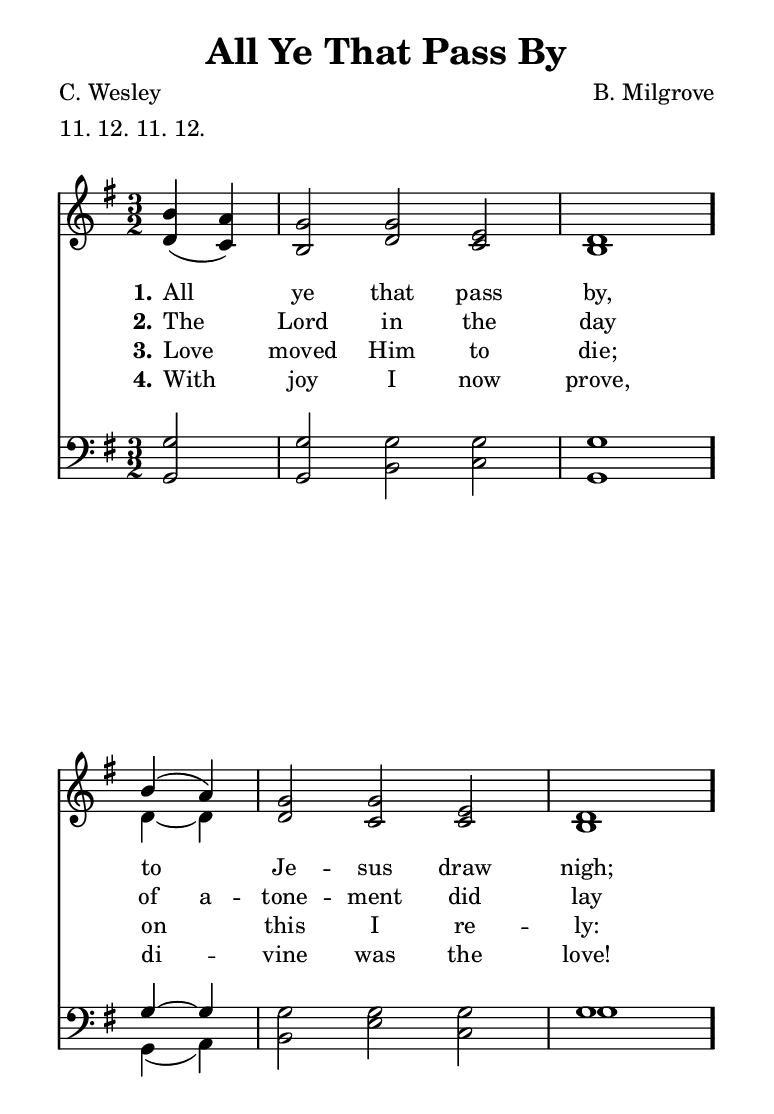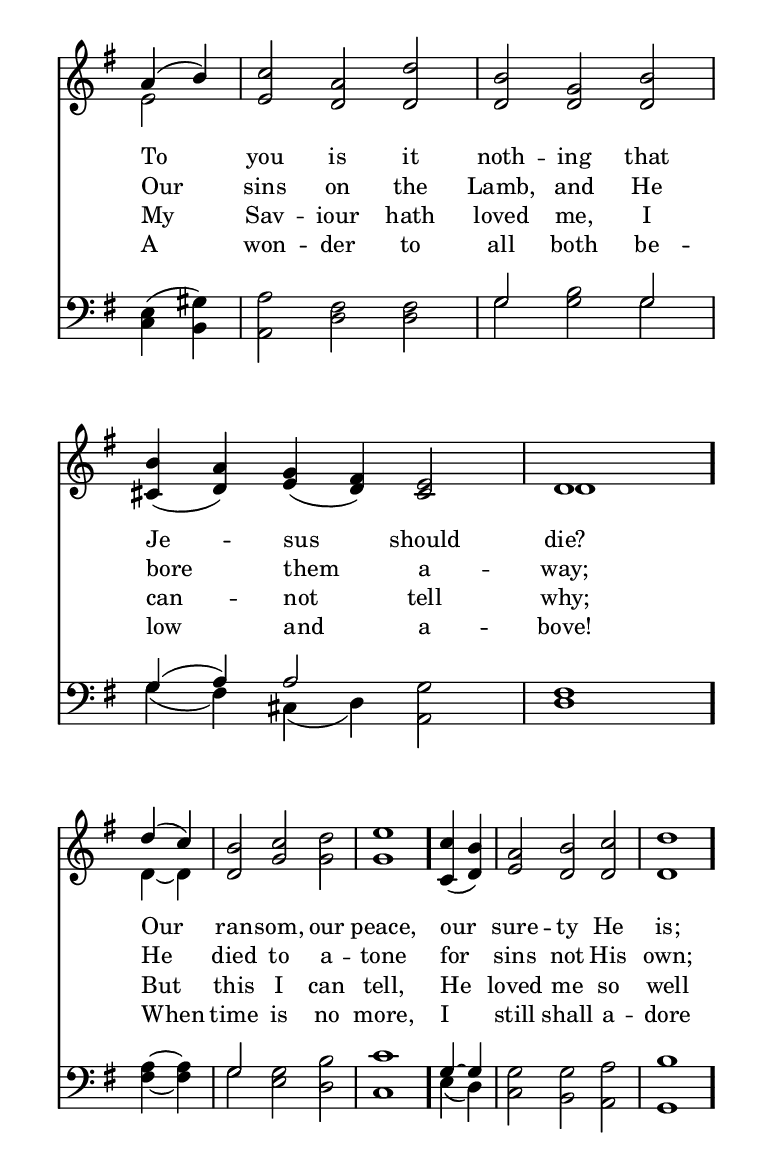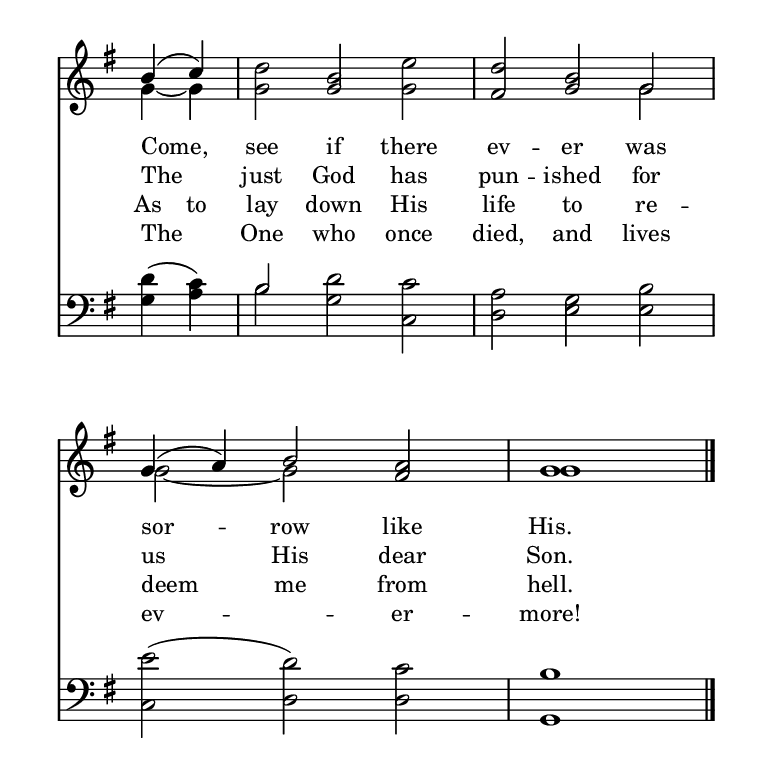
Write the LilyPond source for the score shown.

\include "common/global.ily"
\paper {
  \include "common/paper.ily"
  %ragged-bottom = ##t
  %ragged-last-bottom = ##t
  %systems-per-page = ##f
  %page-count = ##f
}

\header{
  hymnnumber = "60"
  title = "All Ye That Pass By"
  tunename = "Harwich"
  meter = "11. 12. 11. 12."
  poet = "C. Wesley"
  composer = "B. Milgrove"
  %copyright = ""
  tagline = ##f
}

% for fermata in MIDI
ta = { \tempo 4=140 }
tb = { \tempo 4=70  }

patternAA = { c4 c4 | c2 c2 c2 | c1 }
patternAB = { c2    | c2 c2 c2 | c1 \patternAA }

patternBA = { c4 c4 | c2 c2 c2 | c2 c2 c2 c4( c4) c4( c4) c2 | c1 }
patternBB = { c2    | c2 c2 c2 | c2 c2 c2 c4( c4) c4( c4) c2 | c1 }
patternBC = { c4 c4 | c2 c2 c2 | c2 c2 c2 c4( c4) c2      c2 | c1 }
patternBD = { c4 c4 | c2 c2 c2 | c2 c2 c2 c2      c2      c2 | c1 }

global = {
  \include "common/overrides.ily"
  \override Staff.TimeSignature.style = #'numbered
  \time 3/2
  \override Score.MetronomeMark.transparent = ##t % hide all fermata changes too
  \ta
  \key g \major
  \partial 2
  \autoBeamOff
}

notesSoprano = {
\global
\relative c'' {

  \changePitch \patternAA { b( a) | g g e | d | b'( a) | g g e | d }
  \changePitch \patternBA { a'( b) | c a d | b g b | b( a) g( fis) e | d }
  \changePitch \patternAA { d'( c) | b c d | e | c( b) | a b c | d }
  \changePitch \patternBC { b( c) | d b e | d b g | g( a) b a | g }

  \bar "|."

}
}

notesAlto = {
\global
\relative e' {

  \changePitch \patternAA { d( c) | b d c | b | d ~ d | d c c | b }
  \changePitch \patternBB { e | e d d | d d d | cis( d) e( d) cis | d }
  \changePitch \patternAA { d ~ d | d | g g | g | c,( d) | e d d | d }
  \changePitch \patternBD { g ~ g | g g g | fis g g | g ~ g fis | g }

}
}

notesTenor = {
\global
\relative a {

  \changePitch \patternAB { g | g g g | g | g ~ g | g g g | g }
  \changePitch \patternBC { e( gis) | a fis fis | g b g | g( a) a g | fis }
  \changePitch \patternAA { a ~ a | g g b | c | g ~ g | g g a | b }
  \changePitch \patternBD { d( c) | b d c | a g b | e( d) c | b }

}
}

notesBass = {
\global
\relative f, {

  \changePitch \patternAB { g | g b c | g | g( a) | b e c | g' }
  \changePitch \patternBA { c,( b) | a d d | g g g | g( fis) cis( d) a | d }
  \changePitch \patternAA { fis ~ fis | g e d | c | e( d) c b a | g }
  \changePitch \patternBD { g'( a) | b g c, | d e e | c( d) d | g, }

}
}

wordsA = \lyricmode {
\set stanza = "1."

All ye that pass by, \bar "." to Je -- sus draw nigh; \bar "." \break
To you is it noth -- ing that Je -- sus should die? \bar "." \break
Our ran -- som, our peace, \bar "." our sure -- ty He is; \bar "." \break
Come, see if there ev -- er was sor -- row like His. \bar "." \break

}

wordsB = \lyricmode {
\set stanza = "2."

The Lord in the day { \mon } of a -- { \moff } tone -- ment did lay
Our sins on the Lamb, and He bore them a -- way;
He died to a -- tone for sins not His own;
The just God has pun -- ished for us His dear Son.

}

wordsC = \lyricmode {
\set stanza = "3."

Love moved Him to die; on this I re -- ly:
My Sav -- iour hath loved me, I can -- not tell why;
But this I can tell, He loved me so well
{ \mon } As to { \moff } lay down His life to re -- deem me from hell.

}

wordsD = \lyricmode {
\set stanza = "4."

With joy I now prove, di -- vine was the love!
A won -- der to all both be -- low and a -- bove!
When time is no more, I still shall a -- dore
The One who once died, and lives ev -- _ er -- more!

}

\score {
  \context ChoirStaff <<
    \context Staff = upper <<
      \set Staff.autoBeaming = ##f
      \set ChoirStaff.systemStartDelimiter = #'SystemStartBar
      \set ChoirStaff.printPartCombineTexts = ##f
      \partcombine #'(2 . 9) \notesSoprano \notesAlto
      \context NullVoice = sopranos { \voiceOne << \notesSoprano >> }
      \context NullVoice = altos { \voiceTwo << \notesAlto >> }
      \context Lyrics = one   \lyricsto sopranos \wordsA
      \context Lyrics = two   \lyricsto sopranos \wordsB
      \context Lyrics = three \lyricsto sopranos \wordsC
      \context Lyrics = four  \lyricsto sopranos \wordsD
    >>
    \context Staff = men <<
      \set Staff.autoBeaming = ##f
      \clef bass
      \set ChoirStaff.printPartCombineTexts = ##f
      \partcombine #'(2 . 9) \notesTenor \notesBass
      \context NullVoice = tenors { \voiceOne << \notesTenor >> }
      \context NullVoice = basses { \voiceTwo << \notesBass >> }
    >>
  >>
  \layout {
    \include "common/layout.ily"
  }
  \midi{
    \include "common/midi.ily"
  }
}

\version "2.19.49"  % necessary for upgrading to future LilyPond versions.

% vi:set et ts=2 sw=2 ai nocindent syntax=lilypond:
